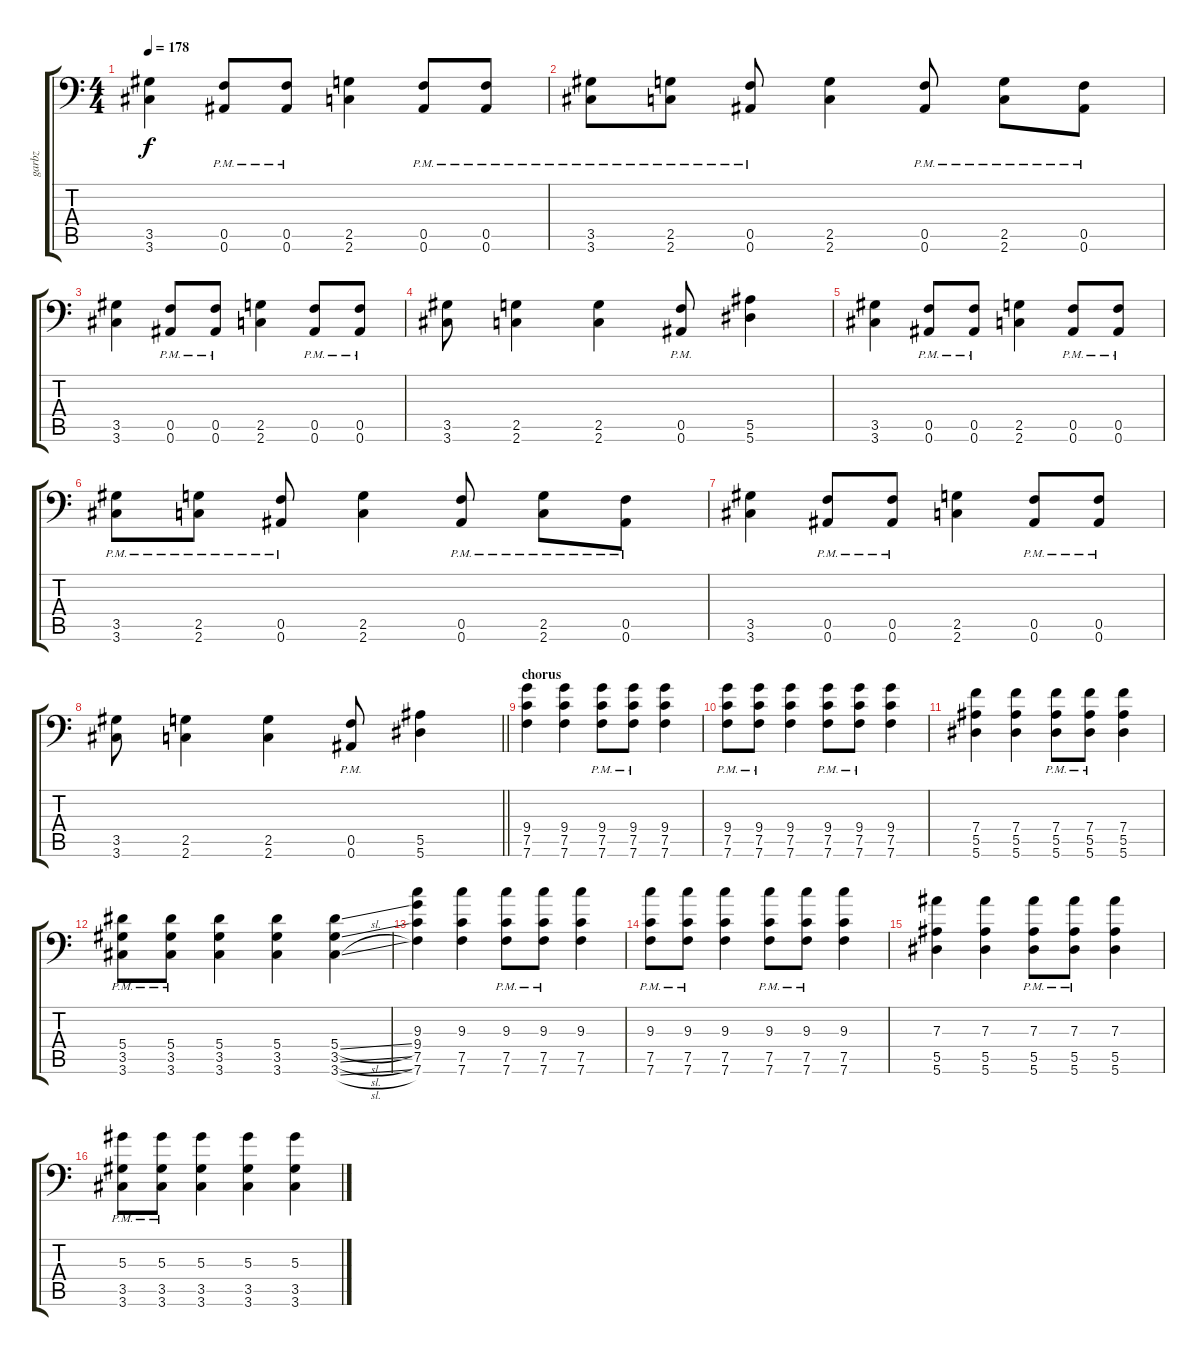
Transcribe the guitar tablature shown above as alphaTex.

\track ("garbz" "garbz") {solo instrument overdrivenguitar}
\staff {score tabs}
\tuning (C4 G3 Eb3 Bb2 F2 Bb1) {hide}
\ts (4 4)
\tempo 178
\clef f4
\ks c
(3.5 3.6).4{dy f} (0.5{pm} 0.6{pm}).8 (0.5{pm} 0.6{pm}).8 (2.5 2.6).4 (0.5{pm} 0.6{pm}).8 (0.5{pm} 0.6{pm}).8 |
(3.5{pm} 3.6{pm}).8 (2.5{pm} 2.6{pm}).8 (0.5{pm} 0.6{pm}).8 (2.5 2.6).4 (0.5{pm} 0.6{pm}).8 (2.5{pm} 2.6{pm}).8 (0.5{pm} 0.6{pm}).8 |
(3.5 3.6).4 (0.5{pm} 0.6{pm}).8 (0.5{pm} 0.6{pm}).8 (2.5 2.6).4 (0.5{pm} 0.6{pm}).8 (0.5{pm} 0.6{pm}).8 |
(3.5 3.6).8 (2.5 2.6).4 (2.5 2.6).4 (0.5{pm} 0.6{pm}).8 (5.5 5.6).4 |
(3.5 3.6).4 (0.5{pm} 0.6{pm}).8 (0.5{pm} 0.6{pm}).8 (2.5 2.6).4 (0.5{pm} 0.6{pm}).8 (0.5{pm} 0.6{pm}).8 |
(3.5{pm} 3.6{pm}).8 (2.5{pm} 2.6{pm}).8 (0.5{pm} 0.6{pm}).8 (2.5 2.6).4 (0.5{pm} 0.6{pm}).8 (2.5{pm} 2.6{pm}).8 (0.5{pm} 0.6{pm}).8 |
(3.5 3.6).4 (0.5{pm} 0.6{pm}).8 (0.5{pm} 0.6{pm}).8 (2.5 2.6).4 (0.5{pm} 0.6{pm}).8 (0.5{pm} 0.6{pm}).8 |
\barLineRight lightlight
(3.5 3.6).8 (2.5 2.6).4 (2.5 2.6).4 (0.5{pm} 0.6{pm}).8 (5.5 5.6).4 |
\section ("" "chorus")
(9.4 7.5 7.6).4 (9.4 7.5 7.6).4 (9.4 7.5 7.6{pm}).8 (9.4 7.5 7.6{pm}).8 (9.4 7.5 7.6).4 |
(9.4 7.5 7.6{pm}).8 (9.4 7.5 7.6{pm}).8 (9.4 7.5 7.6).4 (9.4 7.5 7.6{pm}).8 (9.4 7.5 7.6{pm}).8 (9.4 7.5 7.6).4 |
(7.4 5.5 5.6).4 (7.4 5.5 5.6).4 (7.4 5.5 5.6{pm}).8 (7.4 5.5 5.6{pm}).8 (7.4 5.5 5.6).4 |
(5.4 3.5 3.6{pm}).8 (5.4 3.5 3.6{pm}).8 (5.4 3.5 3.6).4 (5.4 3.5 3.6).4 (5.4{sl} 3.5{sl} 3.6{sl}).4 |
(9.3 9.4 7.5 7.6).4 (9.3 7.5 7.6).4 (9.3 7.5 7.6{pm}).8 (9.3 7.5 7.6{pm}).8 (9.3 7.5 7.6).4 |
(9.3 7.5 7.6{pm}).8 (9.3 7.5 7.6{pm}).8 (9.3 7.5 7.6).4 (9.3 7.5 7.6{pm}).8 (9.3 7.5 7.6{pm}).8 (9.3 7.5 7.6).4 |
(7.3 5.5 5.6).4 (7.3 5.5 5.6).4 (7.3 5.5 5.6{pm}).8 (7.3 5.5 5.6{pm}).8 (7.3 5.5 5.6).4 |
(5.3 3.5 3.6{pm}).8 (5.3 3.5 3.6{pm}).8 (5.3 3.5 3.6).4 (5.3 3.5 3.6).4 (5.3 3.5 3.6).4
